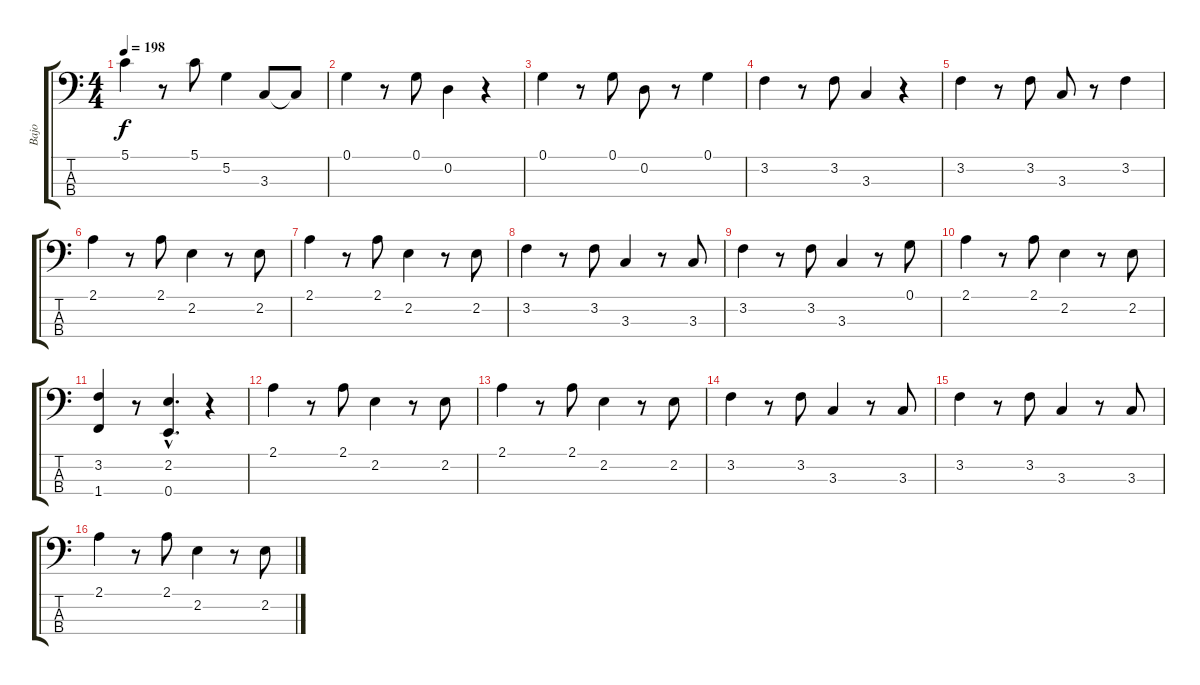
\track ("Bajo" "Bajo") {instrument electricbasspick}
\staff {score tabs}
\tuning (G2 D2 A1 E1) {hide}
\ts (4 4)
\tempo 198
\clef f4
\ks c
5.1.4{dy f} r.8 5.1.8 5.2.4 3.3.8 3.3{t}.8 |
0.1.4 r.8 0.1.8 0.2.4 r.4 |
0.1.4 r.8 0.1.8 0.2.8 r.8 0.1.4 |
3.2.4 r.8 3.2.8 3.3.4 r.4 |
3.2.4 r.8 3.2.8 3.3.8 r.8 3.2.4 |
2.1.4 r.8 2.1.8 2.2.4 r.8 2.2.8 |
2.1.4 r.8 2.1.8 2.2.4 r.8 2.2.8 |
3.2.4 r.8 3.2.8 3.3.4 r.8 3.3.8 |
3.2.4 r.8 3.2.8 3.3.4 r.8 0.1.8 |
2.1.4 r.8 2.1.8 2.2.4 r.8 2.2.8 |
(3.2 1.4).4 r.8 (2.2{hac} 0.4{hac}).4{d} r.4 |
2.1.4 r.8 2.1.8 2.2.4 r.8 2.2.8 |
2.1.4 r.8 2.1.8 2.2.4 r.8 2.2.8 |
3.2.4 r.8 3.2.8 3.3.4 r.8 3.3.8 |
3.2.4 r.8 3.2.8 3.3.4 r.8 3.3.8 |
2.1.4 r.8 2.1.8 2.2.4 r.8 2.2.8
